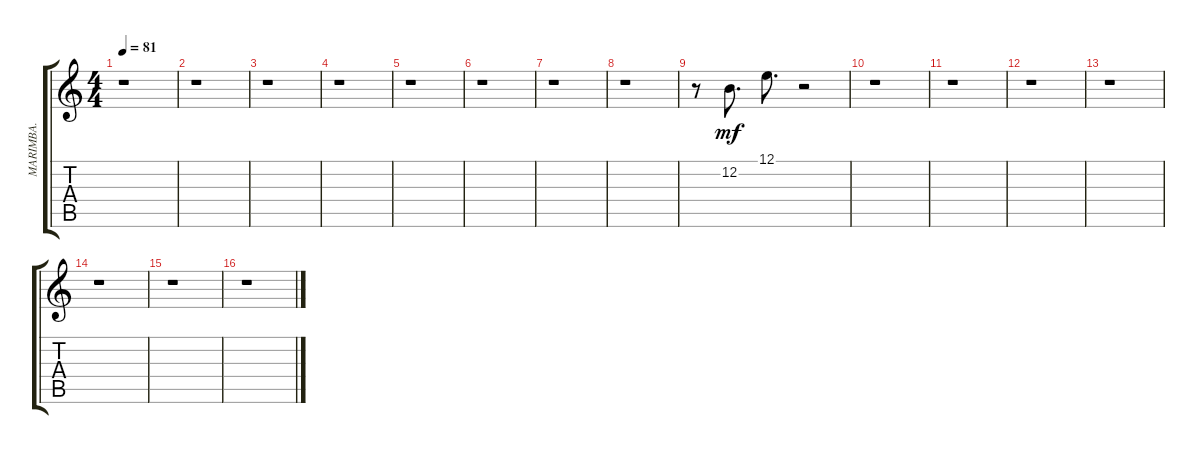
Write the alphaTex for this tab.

\track ("MARIMBA." "MARIMBA.") {instrument acousticgrandpiano}
\staff {score tabs}
\tuning (E4 B3 G3 D3 A2 E2) {hide}
\ts (4 4)
\tempo 81
\clef g2
\ks c
r.1{dy mf} |
r.1 |
r.1 |
r.1 |
r.1 |
r.1 |
r.1 |
r.1 |
r.8 12.2.8{d} 12.1.8{d} r.2 |
r.1 |
r.1 |
r.1 |
r.1 |
r.1 |
r.1 |
r.1
